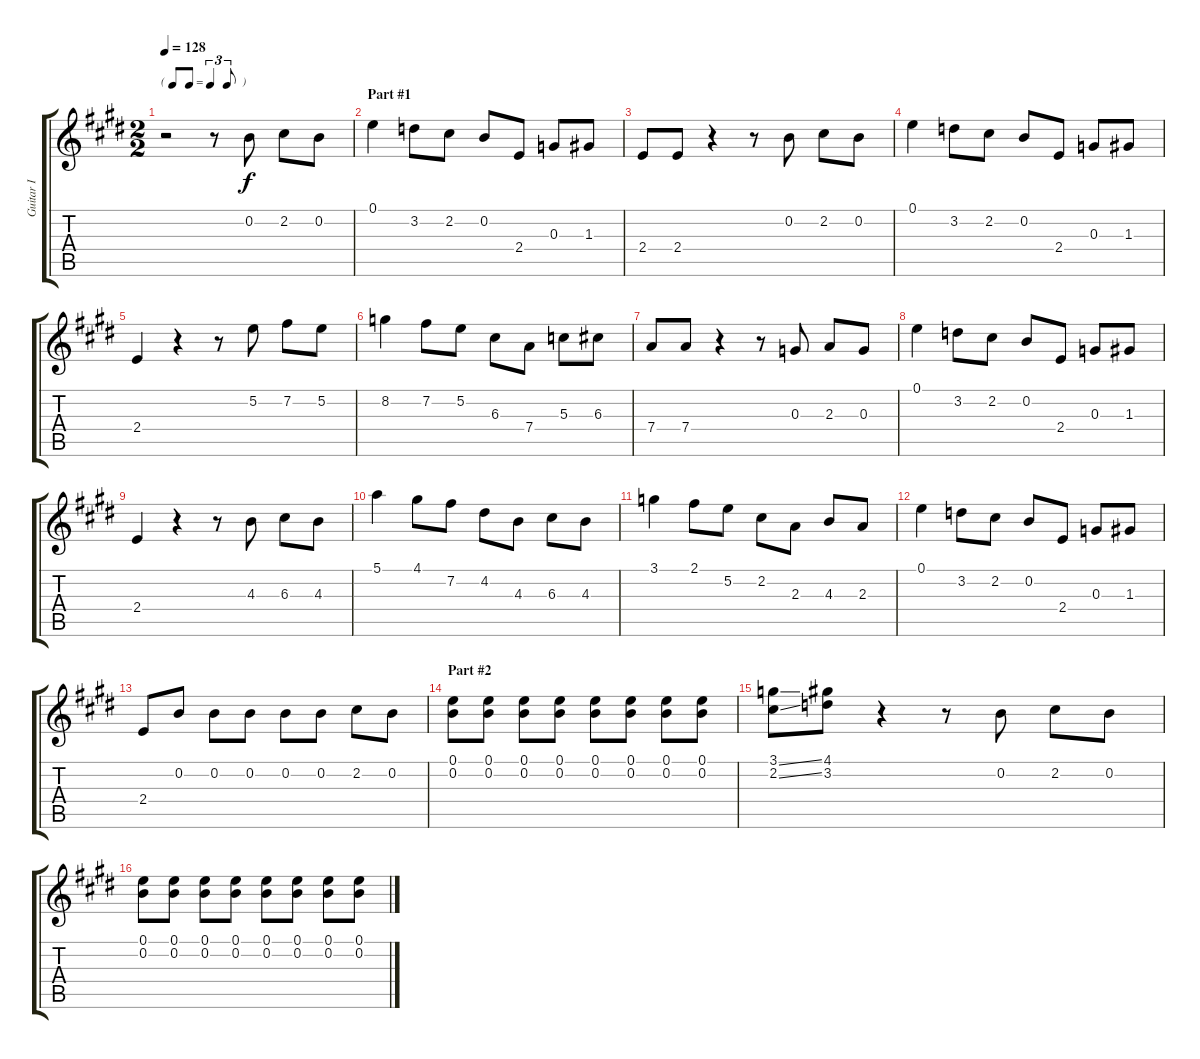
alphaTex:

\track ("Guitar I" "Guitar I") {instrument overdrivenguitar}
\staff {score tabs}
\tuning (E4 B3 G3 D3 A2 E2) {hide}
\ts (2 2)
\tf triplet8th
\tempo 128
\clef g2
\ks e
r.2{dy f instrument overdrivenguitar} r.8 0.2.8 2.2.8 0.2.8 |
\section ("" "Part #1")
0.1.4 3.2.8 2.2.8 0.2.8 2.4.8 0.3.8 1.3.8 |
2.4.8 2.4.8 r.4 r.8 0.2.8 2.2.8 0.2.8 |
0.1.4 3.2.8 2.2.8 0.2.8 2.4.8 0.3.8 1.3.8 |
2.4.4 r.4 r.8 5.2.8 7.2.8 5.2.8 |
8.2.4 7.2.8 5.2.8 6.3.8 7.4.8 5.3.8 6.3.8 |
7.4.8 7.4.8 r.4 r.8 0.3.8 2.3.8 0.3.8 |
0.1.4 3.2.8 2.2.8 0.2.8 2.4.8 0.3.8 1.3.8 |
2.4.4 r.4 r.8 4.3.8 6.3.8 4.3.8 |
5.1.4 4.1.8 7.2.8 4.2.8 4.3.8 6.3.8 4.3.8 |
3.1.4 2.1.8 5.2.8 2.2.8 2.3.8 4.3.8 2.3.8 |
0.1.4 3.2.8 2.2.8 0.2.8 2.4.8 0.3.8 1.3.8 |
2.4.8 0.2.8 0.2.8 0.2.8 0.2.8 0.2.8 2.2.8 0.2.8 |
\section ("" "Part #2")
(0.1 0.2).8 (0.1 0.2).8 (0.1 0.2).8 (0.1 0.2).8 (0.1 0.2).8 (0.1 0.2).8 (0.1 0.2).8 (0.1 0.2).8 |
(3.1{ss} 2.2{ss}).8 (4.1 3.2).8 r.4 r.8 0.2.8 2.2.8 0.2.8 |
(0.1 0.2).8 (0.1 0.2).8 (0.1 0.2).8 (0.1 0.2).8 (0.1 0.2).8 (0.1 0.2).8 (0.1 0.2).8 (0.1 0.2).8
